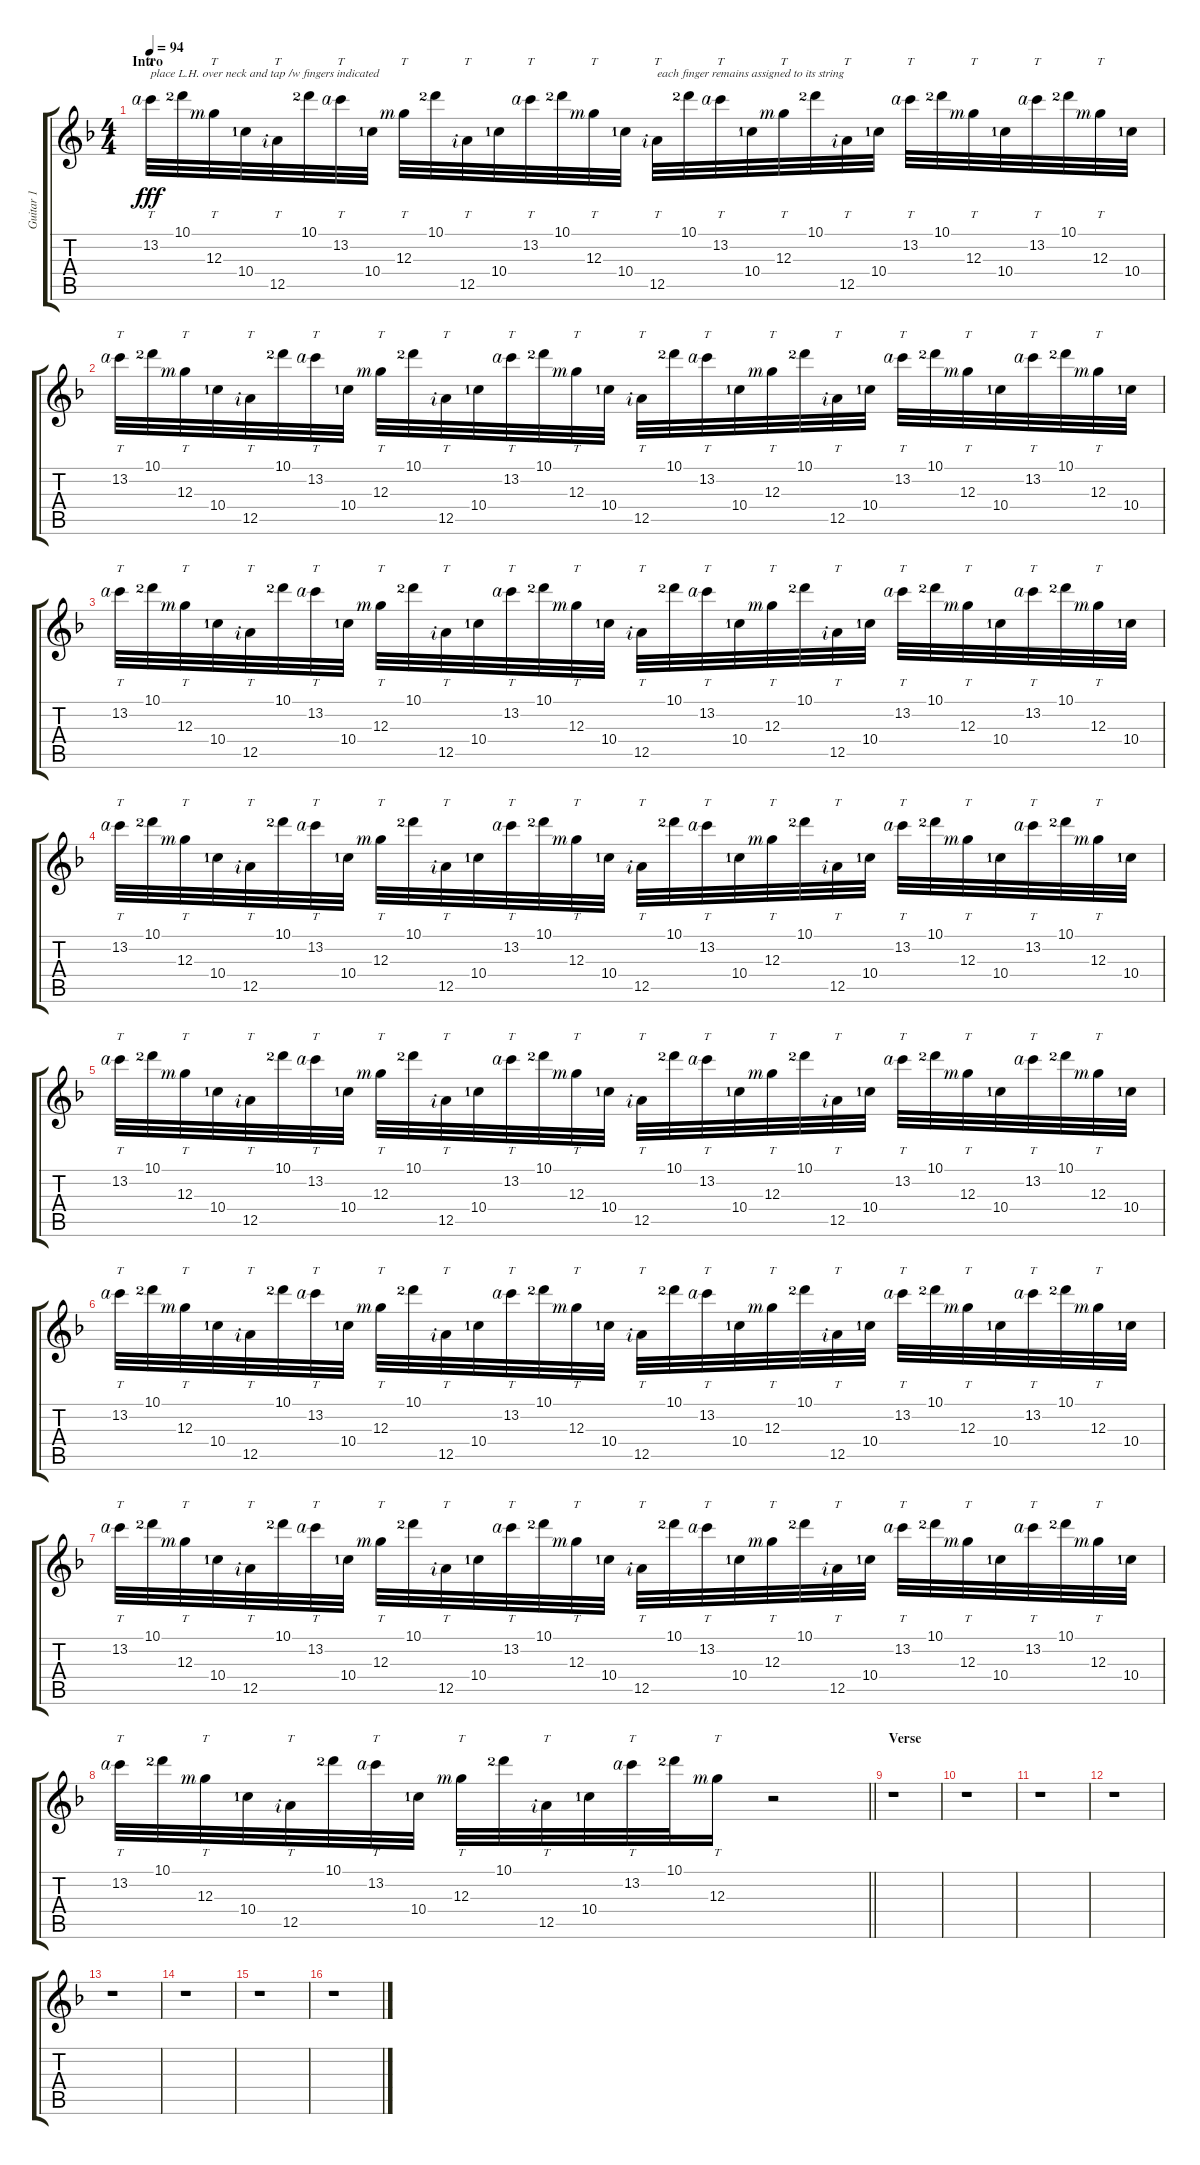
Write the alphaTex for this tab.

\track ("Guitar 1" "Guitar 1") {instrument distortionguitar}
\staff {score tabs}
\tuning (E4 B3 G3 D3 A2 E2) {hide}
\ts (4 4)
\section ("" "Intro")
\tempo 94
\clef g2
\ks f
13.2{rf 4}.32{tt txt "place L.H. over neck and tap /w fingers indicated" dy fff instrument distortionguitar} 10.1{lf 3}.32 12.3{rf 3}.32{tt} 10.4{lf 2}.32 12.5{rf 2}.32{tt} 10.1{lf 3}.32 13.2{rf 4}.32{tt} 10.4{lf 2}.32 12.3{rf 3}.32{tt} 10.1{lf 3}.32 12.5{rf 2}.32{tt} 10.4{lf 2}.32 13.2{rf 4}.32{tt} 10.1{lf 3}.32 12.3{rf 3}.32{tt} 10.4{lf 2}.32 12.5{rf 2}.32{tt txt "each finger remains assigned to its string"} 10.1{lf 3}.32 13.2{rf 4}.32{tt} 10.4{lf 2}.32 12.3{rf 3}.32{tt} 10.1{lf 3}.32 12.5{rf 2}.32{tt} 10.4{lf 2}.32 13.2{rf 4}.32{tt} 10.1{lf 3}.32 12.3{rf 3}.32{tt} 10.4{lf 2}.32 13.2{rf 4}.32{tt} 10.1{lf 3}.32 12.3{rf 3}.32{tt} 10.4{lf 2}.32 |
13.2{rf 4}.32{tt} 10.1{lf 3}.32 12.3{rf 3}.32{tt} 10.4{lf 2}.32 12.5{rf 2}.32{tt} 10.1{lf 3}.32 13.2{rf 4}.32{tt} 10.4{lf 2}.32 12.3{rf 3}.32{tt} 10.1{lf 3}.32 12.5{rf 2}.32{tt} 10.4{lf 2}.32 13.2{rf 4}.32{tt} 10.1{lf 3}.32 12.3{rf 3}.32{tt} 10.4{lf 2}.32 12.5{rf 2}.32{tt} 10.1{lf 3}.32 13.2{rf 4}.32{tt} 10.4{lf 2}.32 12.3{rf 3}.32{tt} 10.1{lf 3}.32 12.5{rf 2}.32{tt} 10.4{lf 2}.32 13.2{rf 4}.32{tt} 10.1{lf 3}.32 12.3{rf 3}.32{tt} 10.4{lf 2}.32 13.2{rf 4}.32{tt} 10.1{lf 3}.32 12.3{rf 3}.32{tt} 10.4{lf 2}.32 |
13.2{rf 4}.32{tt} 10.1{lf 3}.32 12.3{rf 3}.32{tt} 10.4{lf 2}.32 12.5{rf 2}.32{tt} 10.1{lf 3}.32 13.2{rf 4}.32{tt} 10.4{lf 2}.32 12.3{rf 3}.32{tt} 10.1{lf 3}.32 12.5{rf 2}.32{tt} 10.4{lf 2}.32 13.2{rf 4}.32{tt} 10.1{lf 3}.32 12.3{rf 3}.32{tt} 10.4{lf 2}.32 12.5{rf 2}.32{tt} 10.1{lf 3}.32 13.2{rf 4}.32{tt} 10.4{lf 2}.32 12.3{rf 3}.32{tt} 10.1{lf 3}.32 12.5{rf 2}.32{tt} 10.4{lf 2}.32 13.2{rf 4}.32{tt} 10.1{lf 3}.32 12.3{rf 3}.32{tt} 10.4{lf 2}.32 13.2{rf 4}.32{tt} 10.1{lf 3}.32 12.3{rf 3}.32{tt} 10.4{lf 2}.32 |
13.2{rf 4}.32{tt} 10.1{lf 3}.32 12.3{rf 3}.32{tt} 10.4{lf 2}.32 12.5{rf 2}.32{tt} 10.1{lf 3}.32 13.2{rf 4}.32{tt} 10.4{lf 2}.32 12.3{rf 3}.32{tt} 10.1{lf 3}.32 12.5{rf 2}.32{tt} 10.4{lf 2}.32 13.2{rf 4}.32{tt} 10.1{lf 3}.32 12.3{rf 3}.32{tt} 10.4{lf 2}.32 12.5{rf 2}.32{tt} 10.1{lf 3}.32 13.2{rf 4}.32{tt} 10.4{lf 2}.32 12.3{rf 3}.32{tt} 10.1{lf 3}.32 12.5{rf 2}.32{tt} 10.4{lf 2}.32 13.2{rf 4}.32{tt} 10.1{lf 3}.32 12.3{rf 3}.32{tt} 10.4{lf 2}.32 13.2{rf 4}.32{tt} 10.1{lf 3}.32 12.3{rf 3}.32{tt} 10.4{lf 2}.32 |
13.2{rf 4}.32{tt} 10.1{lf 3}.32 12.3{rf 3}.32{tt} 10.4{lf 2}.32 12.5{rf 2}.32{tt} 10.1{lf 3}.32 13.2{rf 4}.32{tt} 10.4{lf 2}.32 12.3{rf 3}.32{tt} 10.1{lf 3}.32 12.5{rf 2}.32{tt} 10.4{lf 2}.32 13.2{rf 4}.32{tt} 10.1{lf 3}.32 12.3{rf 3}.32{tt} 10.4{lf 2}.32 12.5{rf 2}.32{tt} 10.1{lf 3}.32 13.2{rf 4}.32{tt} 10.4{lf 2}.32 12.3{rf 3}.32{tt} 10.1{lf 3}.32 12.5{rf 2}.32{tt} 10.4{lf 2}.32 13.2{rf 4}.32{tt} 10.1{lf 3}.32 12.3{rf 3}.32{tt} 10.4{lf 2}.32 13.2{rf 4}.32{tt} 10.1{lf 3}.32 12.3{rf 3}.32{tt} 10.4{lf 2}.32 |
13.2{rf 4}.32{tt} 10.1{lf 3}.32 12.3{rf 3}.32{tt} 10.4{lf 2}.32 12.5{rf 2}.32{tt} 10.1{lf 3}.32 13.2{rf 4}.32{tt} 10.4{lf 2}.32 12.3{rf 3}.32{tt} 10.1{lf 3}.32 12.5{rf 2}.32{tt} 10.4{lf 2}.32 13.2{rf 4}.32{tt} 10.1{lf 3}.32 12.3{rf 3}.32{tt} 10.4{lf 2}.32 12.5{rf 2}.32{tt} 10.1{lf 3}.32 13.2{rf 4}.32{tt} 10.4{lf 2}.32 12.3{rf 3}.32{tt} 10.1{lf 3}.32 12.5{rf 2}.32{tt} 10.4{lf 2}.32 13.2{rf 4}.32{tt} 10.1{lf 3}.32 12.3{rf 3}.32{tt} 10.4{lf 2}.32 13.2{rf 4}.32{tt} 10.1{lf 3}.32 12.3{rf 3}.32{tt} 10.4{lf 2}.32 |
13.2{rf 4}.32{tt} 10.1{lf 3}.32 12.3{rf 3}.32{tt} 10.4{lf 2}.32 12.5{rf 2}.32{tt} 10.1{lf 3}.32 13.2{rf 4}.32{tt} 10.4{lf 2}.32 12.3{rf 3}.32{tt} 10.1{lf 3}.32 12.5{rf 2}.32{tt} 10.4{lf 2}.32 13.2{rf 4}.32{tt} 10.1{lf 3}.32 12.3{rf 3}.32{tt} 10.4{lf 2}.32 12.5{rf 2}.32{tt} 10.1{lf 3}.32 13.2{rf 4}.32{tt} 10.4{lf 2}.32 12.3{rf 3}.32{tt} 10.1{lf 3}.32 12.5{rf 2}.32{tt} 10.4{lf 2}.32 13.2{rf 4}.32{tt} 10.1{lf 3}.32 12.3{rf 3}.32{tt} 10.4{lf 2}.32 13.2{rf 4}.32{tt} 10.1{lf 3}.32 12.3{rf 3}.32{tt} 10.4{lf 2}.32 |
\barLineRight lightlight
13.2{rf 4}.32{tt} 10.1{lf 3}.32 12.3{rf 3}.32{tt} 10.4{lf 2}.32 12.5{rf 2}.32{tt} 10.1{lf 3}.32 13.2{rf 4}.32{tt} 10.4{lf 2}.32 12.3{rf 3}.32{tt} 10.1{lf 3}.32 12.5{rf 2}.32{tt} 10.4{lf 2}.32 13.2{rf 4}.32{tt} 10.1{lf 3}.32 12.3{rf 3}.16{tt} r.2 |
\section ("" "Verse")
r.1 |
r.1 |
r.1 |
r.1 |
r.1 |
r.1 |
r.1 |
r.1
